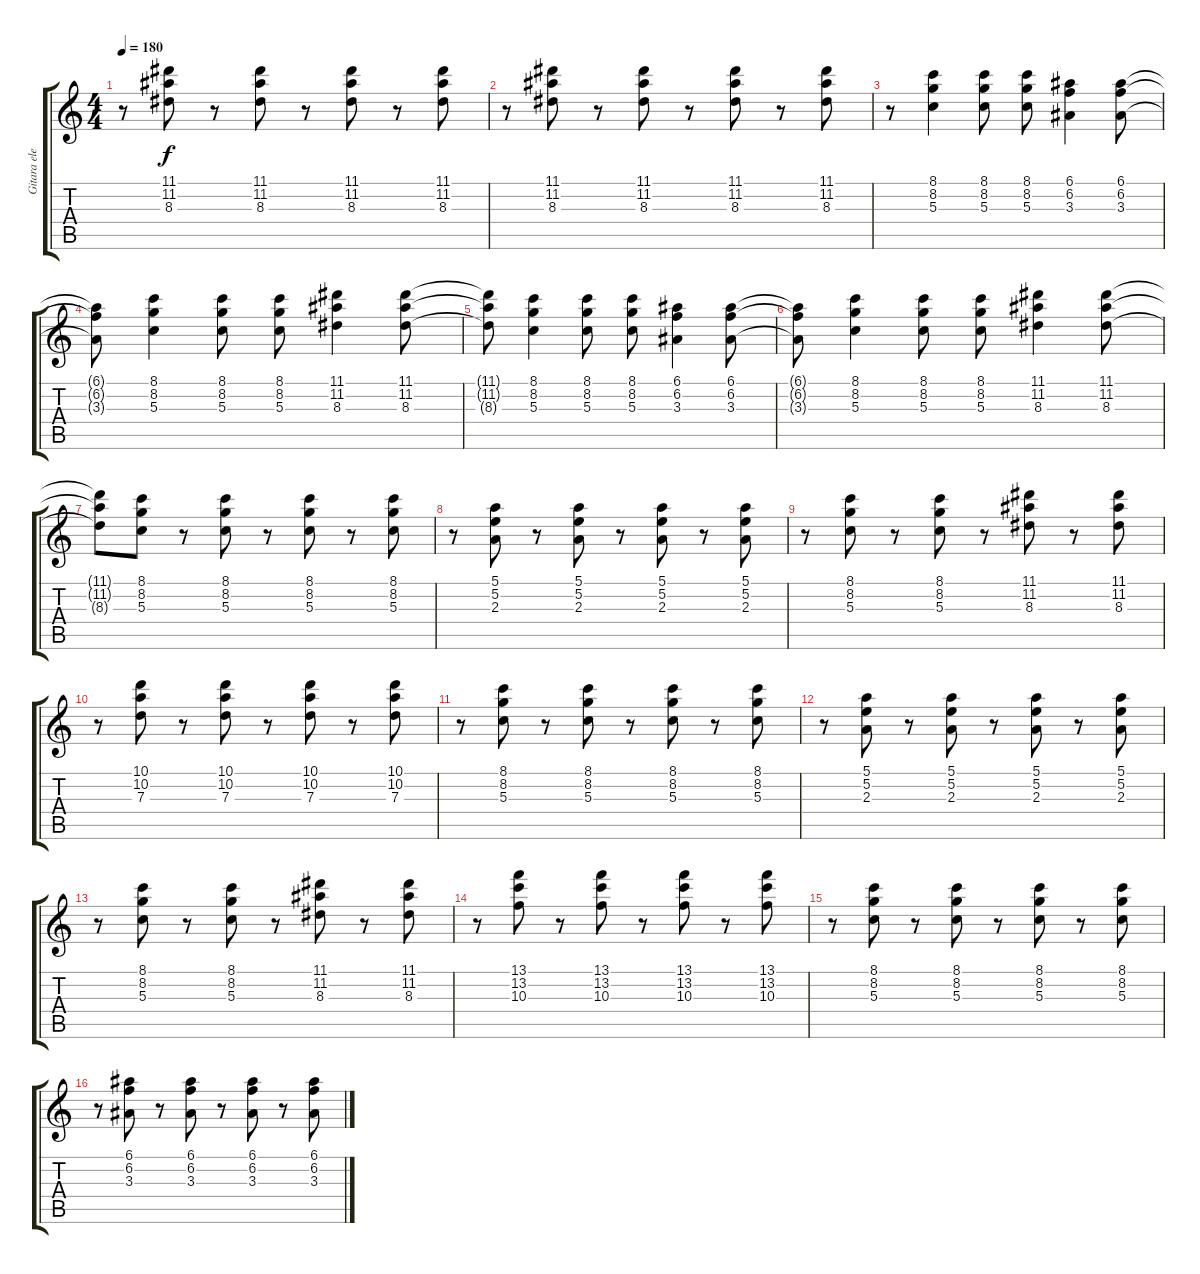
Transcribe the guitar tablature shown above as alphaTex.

\track ("Gitara elektryczna" "Gitara ele") {instrument distortionguitar}
\staff {score tabs}
\tuning (E4 B3 G3 D3 A2 E2) {hide}
\ts (4 4)
\tempo 180
\clef g2
\ks c
r.8{dy f} (11.1 11.2 8.3).8 r.8 (11.1 11.2 8.3).8 r.8 (11.1 11.2 8.3).8 r.8 (11.1 11.2 8.3).8 |
r.8 (11.1 11.2 8.3).8 r.8 (11.1 11.2 8.3).8 r.8 (11.1 11.2 8.3).8 r.8 (11.1 11.2 8.3).8 |
r.8 (8.1 8.2 5.3).4 (8.1 8.2 5.3).8 (8.1 8.2 5.3).8 (6.1 6.2 3.3).4 (6.1 6.2 3.3).8 |
(6.1{t} 6.2{t} 3.3{t}).8 (8.1 8.2 5.3).4 (8.1 8.2 5.3).8 (8.1 8.2 5.3).8 (11.1 11.2 8.3).4 (11.1 11.2 8.3).8 |
(11.1{t} 11.2{t} 8.3{t}).8 (8.1 8.2 5.3).4 (8.1 8.2 5.3).8 (8.1 8.2 5.3).8 (6.1 6.2 3.3).4 (6.1 6.2 3.3).8 |
(6.1{t} 6.2{t} 3.3{t}).8 (8.1 8.2 5.3).4 (8.1 8.2 5.3).8 (8.1 8.2 5.3).8 (11.1 11.2 8.3).4 (11.1 11.2 8.3).8 |
(11.1{t} 11.2{t} 8.3{t}).8 (8.1 8.2 5.3).8 r.8 (8.1 8.2 5.3).8 r.8 (8.1 8.2 5.3).8 r.8 (8.1 8.2 5.3).8 |
r.8 (5.1 5.2 2.3).8 r.8 (5.1 5.2 2.3).8 r.8 (5.1 5.2 2.3).8 r.8 (5.1 5.2 2.3).8 |
r.8 (8.1 8.2 5.3).8 r.8 (8.1 8.2 5.3).8 r.8 (11.1 11.2 8.3).8 r.8 (11.1 11.2 8.3).8 |
r.8 (10.1 10.2 7.3).8 r.8 (10.1 10.2 7.3).8 r.8 (10.1 10.2 7.3).8 r.8 (10.1 10.2 7.3).8 |
r.8 (8.1 8.2 5.3).8 r.8 (8.1 8.2 5.3).8 r.8 (8.1 8.2 5.3).8 r.8 (8.1 8.2 5.3).8 |
r.8 (5.1 5.2 2.3).8 r.8 (5.1 5.2 2.3).8 r.8 (5.1 5.2 2.3).8 r.8 (5.1 5.2 2.3).8 |
r.8 (8.1 8.2 5.3).8 r.8 (8.1 8.2 5.3).8 r.8 (11.1 11.2 8.3).8 r.8 (11.1 11.2 8.3).8 |
r.8 (13.1 13.2 10.3).8 r.8 (13.1 13.2 10.3).8 r.8 (13.1 13.2 10.3).8 r.8 (13.1 13.2 10.3).8 |
r.8 (8.1 8.2 5.3).8 r.8 (8.1 8.2 5.3).8 r.8 (8.1 8.2 5.3).8 r.8 (8.1 8.2 5.3).8 |
r.8 (6.1 6.2 3.3).8 r.8 (6.1 6.2 3.3).8 r.8 (6.1 6.2 3.3).8 r.8 (6.1 6.2 3.3).8
